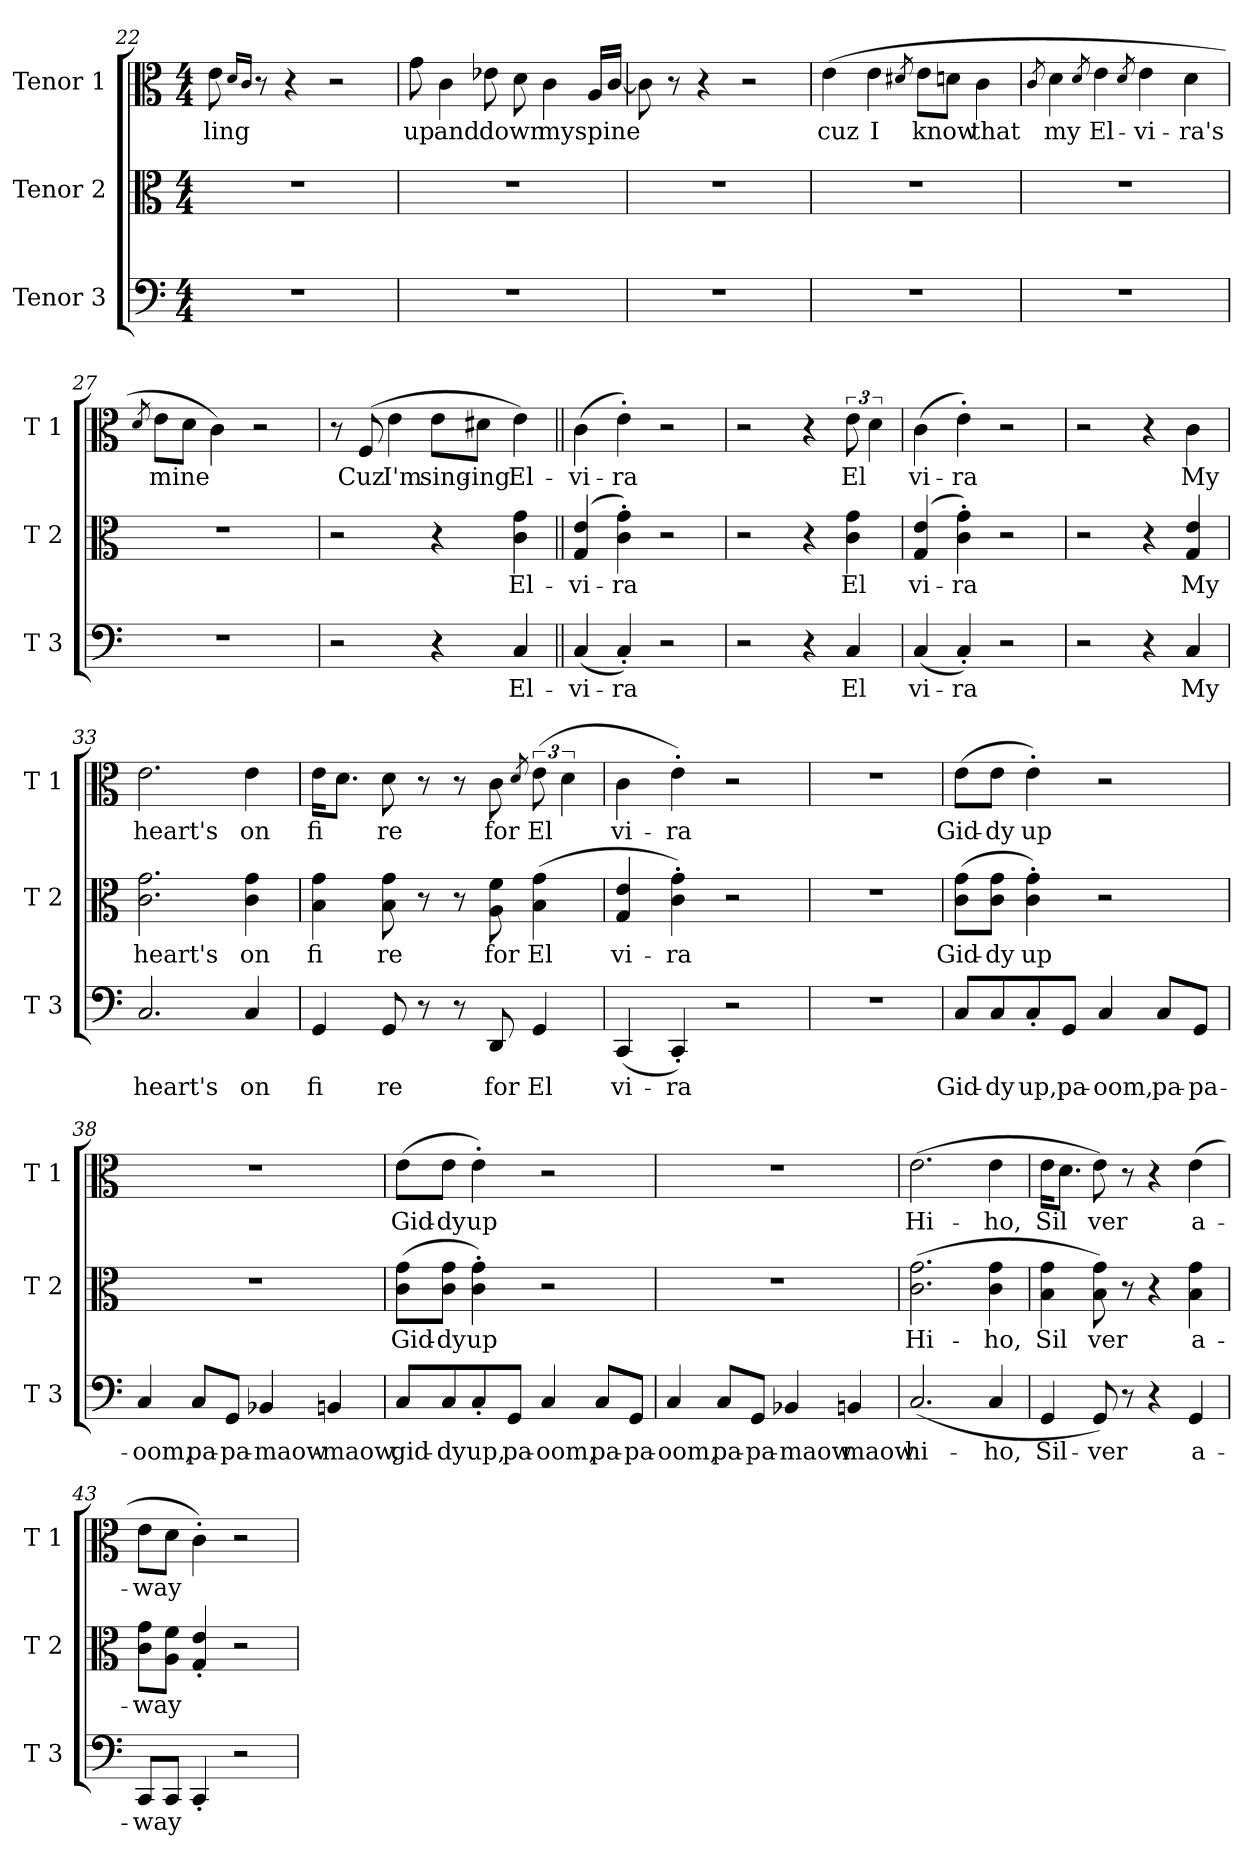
**kern	**text	**kern	**text	**kern	**text
*part3	*part3	*part2	*part2	*part1	*part1
*staff3	*staff3	*staff2	*staff2	*staff1	*staff1
*I"Tenor 3	*	*I"Tenor 2	*	*I"Tenor 1	*
*I'T 3	*	*I'T 2	*	*I'T 1	*
*clefF4	*	*clefC3	*	*clefC3	*
*k[]	*	*k[]	*	*k[]	*
*M4/4	*	*M4/4	*	*M4/4	*
=22	=22	=22	=22	=22	=22
!	!	!	!	!	!LO:LY:b
1r	.	1r	.	8e\	-ling
.	.	.	.	16qd/LL	.
.	.	.	.	16qc/JJ	.
.	.	.	.	8r	.
.	.	.	.	4r	.
.	.	.	.	2r	.
=23	=23	=23	=23	=23	=23
!	!	!	!	!	!LO:LY:b
1r	.	1r	.	8g\	up
!	!	!	!	!	!LO:LY:b
.	.	.	.	4c\	and
!	!	!	!	!	!LO:LY:b
.	.	.	.	8e-X\	down
.	.	.	.	8d\	.
!	!	!	!	!	!LO:LY:b
.	.	.	.	4c\	my
!	!	!	!	!	!LO:LY:b
.	.	.	.	16A/LL	spine
.	.	.	.	[16c/JJ	.
=24	=24	=24	=24	=24	=24
1r	.	1r	.	8c\]	.
.	.	.	.	8r	.
.	.	.	.	4r	.
.	.	.	.	2r	.
=25	=25	=25	=25	=25	=25
!	!	!	!	!	!LO:LY:b
1r	.	1r	.	(>4e\	cuz
!	!	!	!	!	!LO:LY:b
.	.	.	.	4e\	I
.	.	.	.	8qd#X/	.
!	!	!	!	!	!LO:LY:b
.	.	.	.	8e\L	know
.	.	.	.	8dn\J	.
!	!	!	!	!	!LO:LY:b
.	.	.	.	4c\	that
=26	=26	=26	=26	=26	=26
.	.	.	.	8qc/	.
!	!	!	!	!	!LO:LY:b
1r	.	1r	.	4d\	my
.	.	.	.	8qd/	.
!	!	!	!	!	!LO:LY:b
.	.	.	.	4e\	El-
.	.	.	.	8qd/	.
!	!	!	!	!	!LO:LY:b
.	.	.	.	4e\	-vi-
!	!	!	!	!	!LO:LY:b
.	.	.	.	4d\	-ra's
=27	=27	=27	=27	=27	=27
.	.	.	.	8qd/	.
!	!	!	!	!	!LO:LY:b
1r	.	1r	.	8e\L	mine
.	.	.	.	8d\J	.
.	.	.	.	4c\)	.
.	.	.	.	2r	.
=28	=28	=28	=28	=28	=28
2r	.	2r	.	8r	.
!	!	!	!	!	!LO:LY:b
.	.	.	.	(>8F/	Cuz
!	!	!	!	!	!LO:LY:b
.	.	.	.	4e\	I'm
!	!	!	!	!	!LO:LY:b
4r	.	4r	.	8e\L	sing-
!	!	!	!	!	!LO:LY:b
.	.	.	.	8d#X\J	-ing
!	!LO:LY:b	!	!LO:LY:b	!	!LO:LY:b
4C/	El-	4c\ 4g\	El-	4e\)	El-
=29||	=29||	=29||	=29||	=29||	=29||
!	!LO:LY:b	!	!LO:LY:b	!	!LO:LY:b
(<4C/	-vi-	(>4G/ 4e/	-vi-	(>4c\	-vi-
!	!LO:LY:b	!	!LO:LY:b	!	!LO:LY:b
4C'/)	-ra	4c\' 4g\')	-ra	4e'\)	-ra
2r	.	2r	.	2r	.
=30	=30	=30	=30	=30	=30
2r	.	2r	.	2r	.
4r	.	4r	.	4r	.
!	!LO:LY:b	!	!LO:LY:b	!	!LO:LY:b
4C/	El	4c\ 4g\	El	12e\	El
.	.	.	.	6d\	.
=31	=31	=31	=31	=31	=31
!	!LO:LY:b	!	!LO:LY:b	!	!LO:LY:b
(<4C/	vi-	(>4G/ 4e/	vi-	(>4c\	vi-
!	!LO:LY:b	!	!LO:LY:b	!	!LO:LY:b
4C'/)	-ra	4c\' 4g\')	-ra	4e'\)	-ra
2r	.	2r	.	2r	.
=32	=32	=32	=32	=32	=32
2r	.	2r	.	2r	.
4r	.	4r	.	4r	.
!	!LO:LY:b	!	!LO:LY:b	!	!LO:LY:b
4C/	My	4G/ 4e/	My	4c\	My
=33	=33	=33	=33	=33	=33
!	!LO:LY:b	!	!LO:LY:b	!	!LO:LY:b
2.C/	heart's	2.c\ 2.g\	heart's	2.e\	heart's
!	!LO:LY:b	!	!LO:LY:b	!	!LO:LY:b
4C/	on	4c\ 4g\	on	4e\	on
=34	=34	=34	=34	=34	=34
!	!LO:LY:b	!	!LO:LY:b	!	!LO:LY:b
4GG/	fi	4B\ 4g\	fi	16e\KL	fi
.	.	.	.	8.d\J	.
!	!LO:LY:b	!	!LO:LY:b	!	!LO:LY:b
8GG/	re	8B\ 8g\	re	8d\	re
8r	.	8r	.	8r	.
8r	.	8r	.	8r	.
!	!LO:LY:b	!	!LO:LY:b	!	!LO:LY:b
8DD/	for	8A\ 8f\	for	8c\	for
.	.	.	.	8qd/	.
!	!LO:LY:b	!	!LO:LY:b	!	!LO:LY:b
4GG/	El	(>4B\ 4g\	El	(>12e\	El
.	.	.	.	6d\	.
=35	=35	=35	=35	=35	=35
!	!LO:LY:b	!	!LO:LY:b	!	!LO:LY:b
(<4CC/	vi-	4G/ 4e/	vi-	4c\	vi-
!	!LO:LY:b	!	!LO:LY:b	!	!LO:LY:b
4CC'/)	-ra	4c\' 4g\')	-ra	4e'\)	-ra
2r	.	2r	.	2r	.
=36	=36	=36	=36	=36	=36
1r	.	1r	.	1r	.
=37	=37	=37	=37	=37	=37
!	!LO:LY:b	!	!LO:LY:b	!	!LO:LY:b
8C/L	Gid-	(>8c\ 8g\L	Gid-	(>8e\L	Gid-
!	!LO:LY:b	!	!LO:LY:b	!	!LO:LY:b
8C/	-dy	8c\ 8g\J	-dy	8e\J	-dy
!	!LO:LY:b	!	!LO:LY:b	!	!LO:LY:b
8C'/	up,	4c\' 4g\')	up	4e'\)	up
!	!LO:LY:b	!	!	!	!
8GG/J	pa-	.	.	.	.
!	!LO:LY:b	!	!	!	!
4C/	-oom,	2r	.	2r	.
!	!LO:LY:b	!	!	!	!
8C/L	pa-	.	.	.	.
!	!LO:LY:b	!	!	!	!
8GG/J	-pa-	.	.	.	.
=38	=38	=38	=38	=38	=38
!	!LO:LY:b	!	!	!	!
4C/	-oom,	1r	.	1r	.
!	!LO:LY:b	!	!	!	!
8C/L	pa-	.	.	.	.
!	!LO:LY:b	!	!	!	!
8GG/J	-pa-	.	.	.	.
!	!LO:LY:b	!	!	!	!
4BB-X/	-maow-	.	.	.	.
!	!LO:LY:b	!	!	!	!
4BBn/	-maow,	.	.	.	.
=39	=39	=39	=39	=39	=39
!	!LO:LY:b	!	!LO:LY:b	!	!LO:LY:b
8C/L	gid-	(>8c\ 8g\L	Gid-	(>8e\L	Gid-
!	!LO:LY:b	!	!LO:LY:b	!	!LO:LY:b
8C/	-dy	8c\ 8g\J	-dy	8e\J	-dy
!	!LO:LY:b	!	!LO:LY:b	!	!LO:LY:b
8C'/	up,	4c\' 4g\')	up	4e'\)	up
!	!LO:LY:b	!	!	!	!
8GG/J	pa-	.	.	.	.
!	!LO:LY:b	!	!	!	!
4C/	-oom,	2r	.	2r	.
!	!LO:LY:b	!	!	!	!
8C/L	pa-	.	.	.	.
!	!LO:LY:b	!	!	!	!
8GG/J	-pa-	.	.	.	.
=40	=40	=40	=40	=40	=40
!	!LO:LY:b	!	!	!	!
4C/	-oom,	1r	.	1r	.
!	!LO:LY:b	!	!	!	!
8C/L	pa-	.	.	.	.
!	!LO:LY:b	!	!	!	!
8GG/J	-pa-	.	.	.	.
!	!LO:LY:b	!	!	!	!
4BB-X/	-maow	.	.	.	.
!	!LO:LY:b	!	!	!	!
4BBn/	maow	.	.	.	.
=41	=41	=41	=41	=41	=41
!	!LO:LY:b	!	!LO:LY:b	!	!LO:LY:b
(<2.C/	hi-	(>2.c\ 2.g\	Hi-	(>2.e\	Hi-
!	!LO:LY:b	!	!LO:LY:b	!	!LO:LY:b
4C/	-ho,	4c\ 4g\	-ho,	4e\	-ho,
=42	=42	=42	=42	=42	=42
!	!LO:LY:b	!	!LO:LY:b	!	!LO:LY:b
4GG/	Sil-	4B\ 4g\	Sil	16e\KL	Sil
.	.	.	.	8.d\J	.
!	!LO:LY:b	!	!LO:LY:b	!	!LO:LY:b
8GG/)	-ver	8B\ 8g\)	ver	8e\)	ver
8r	.	8r	.	8r	.
4r	.	4r	.	4r	.
!	!LO:LY:b	!	!LO:LY:b	!	!LO:LY:b
4GG/	a-	4B\ 4g\	a-	(>4e\	a-
=43	=43	=43	=43	=43	=43
!	!LO:LY:b	!	!LO:LY:b	!	!LO:LY:b
8CC/L	-way	8c\ 8g\L	-way	8e\L	-way
8CC/J	.	8A\ 8f\J	.	8d\J	.
4CC'/	.	4G/' 4e/'	.	4c'\)	.
2r	.	2r	.	2r	.
=	=	=	=	=	=
*-	*-	*-	*-	*-	*-
